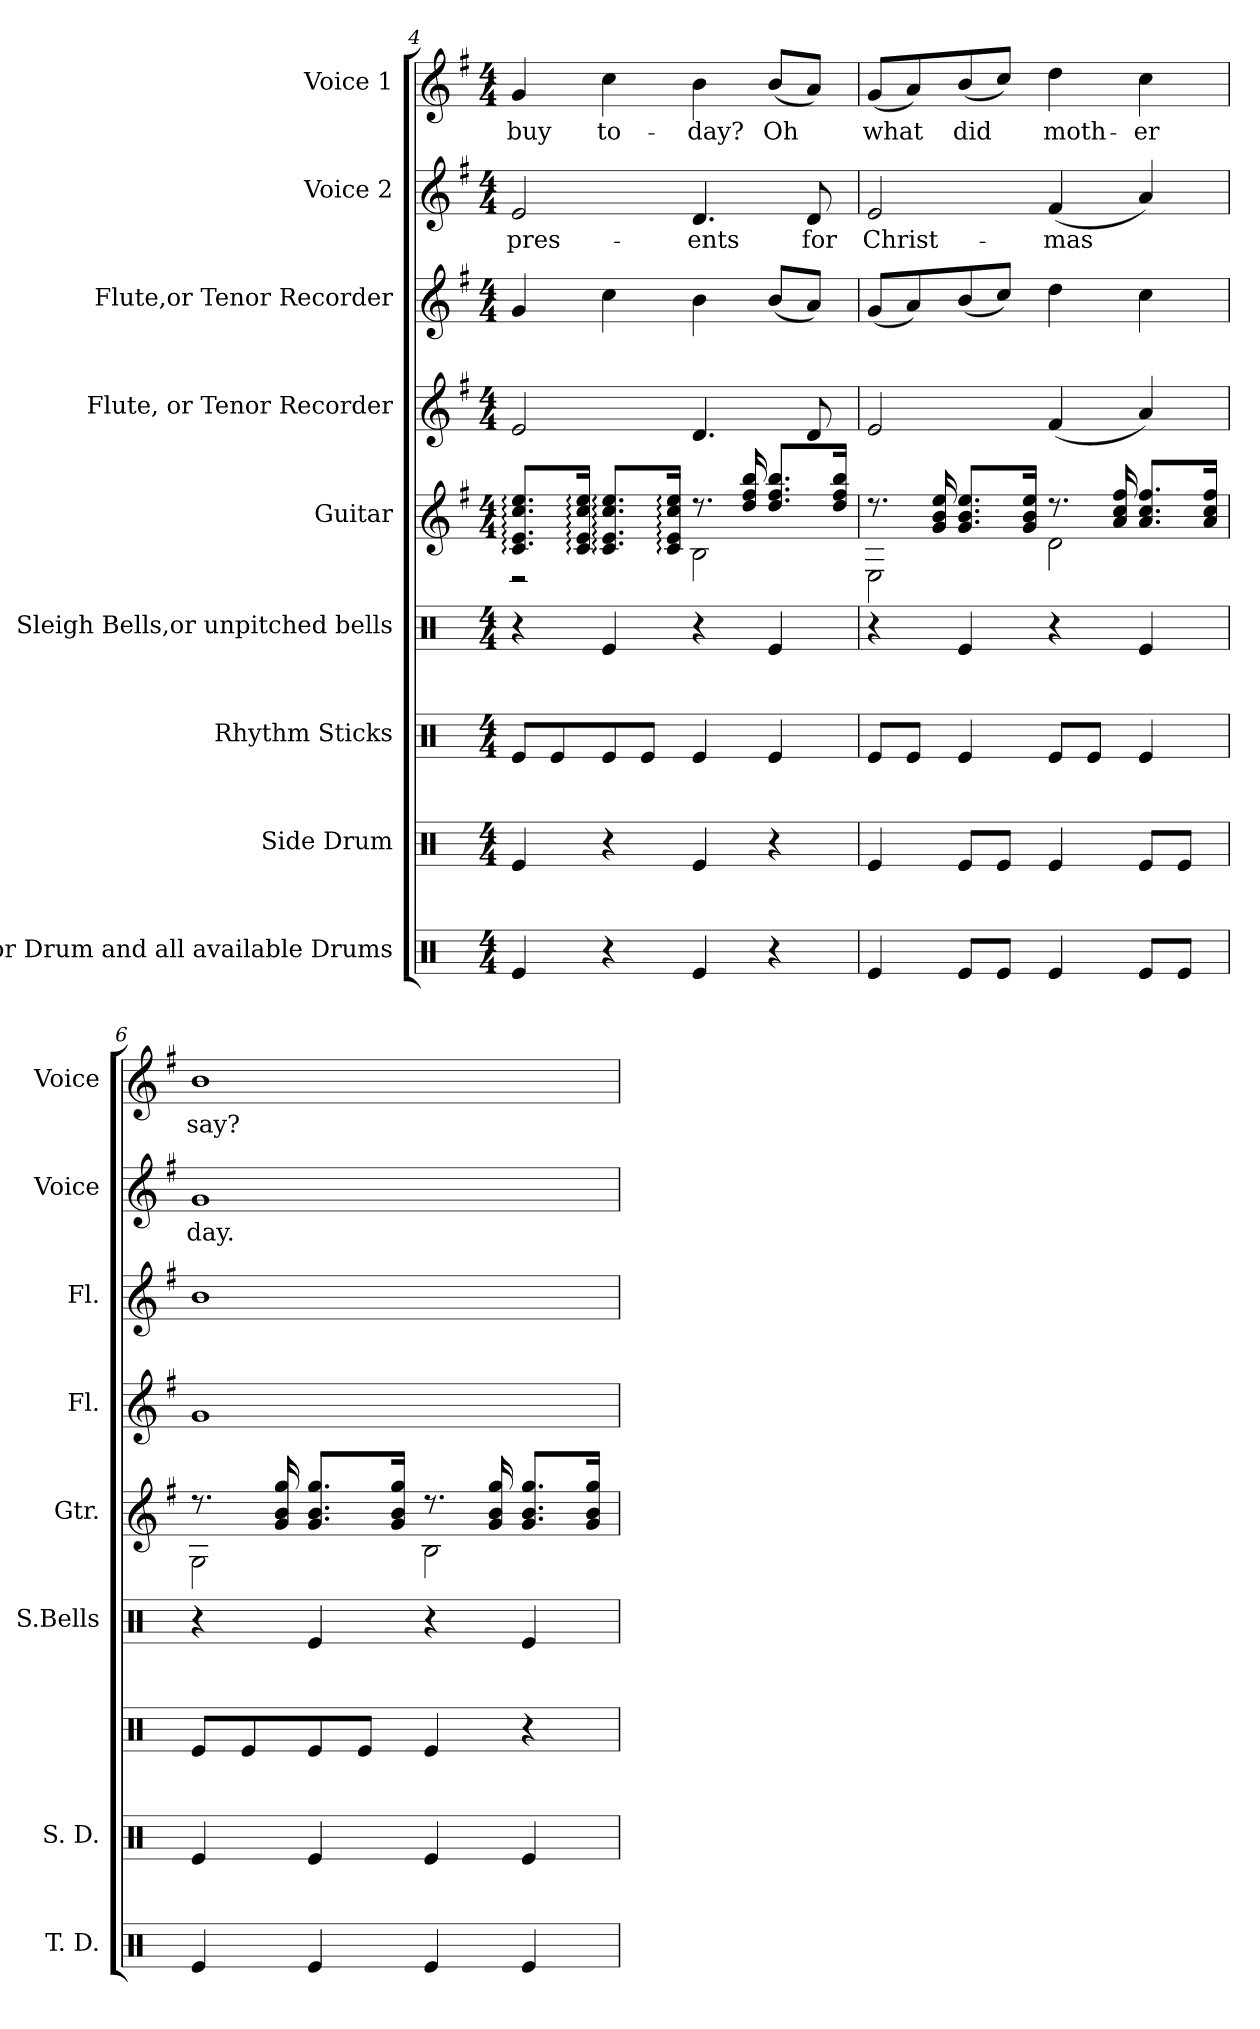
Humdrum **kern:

**kern	**kern	**kern	**kern	**kern	**kern	**kern	**kern	**text	**kern	**text
*part9	*part8	*part7	*part6	*part5	*part4	*part3	*part2	*part2	*part1	*part1
*staff9	*staff8	*staff7	*staff6	*staff5	*staff4	*staff3	*staff2	*staff2	*staff1	*staff1
*I"Tenor Drum and  all available Drums	*I"Side Drum	*I"Rhythm Sticks	*I"Sleigh Bells,or unpitched bells	*I"Guitar	*I"Flute, or Tenor Recorder	*I"Flute,or Tenor Recorder	*I"Voice 2	*	*I"Voice 1	*
*I'T. D.	*I'S. D.	*	*I'S.Bells	*I'Gtr.	*I'Fl.	*I'Fl.	*I'Voice	*	*I'Voice	*
!!LO:LB:g=z
*clefX	*clefX	*clefX	*clefX	*clefG2	*clefG2	*clefG2	*clefG2	*	*clefG2	*
*	*	*	*	*ITrd7c12	*	*	*	*	*	*
*k[]	*k[]	*k[]	*k[]	*k[f#]	*k[f#]	*k[f#]	*k[f#]	*	*k[f#]	*
*C:	*C:	*C:	*C:	*G:	*G:	*G:	*G:	*	*G:	*
*M4/4	*M4/4	*M4/4	*M4/4	*M4/4	*M4/4	*M4/4	*M4/4	*	*M4/4	*
=4	=4	=4	=4	=4	=4	=4	=4	=4	=4	=4
*	*	*	*	*^	*	*	*	*	*	*
!	!	!	!	!	!	!	!	!	!LO:LY:b:color=#000000	!	!
!	!	!	!	!	!	!	!	!	!	!	!LO:LY:b:color=#000000
4Rei/	4Rei/	8Rei/L	4r	8.Ci/: 8.Ei: 8.ci: 8.ei:L	2r	2ei/	4gi/	2ei/	pres-	4gi/	buy
.	.	8Rei/	.	.	.	.	.	.	.	.	.
.	.	.	.	16Ci/: 16Ei: 16ci: 16ei:Jk	.	.	.	.	.	.	.
!	!	!	!	!	!	!	!	!	!	!	!LO:LY:b:color=#000000
4r	4r	8Rei/	4Rei/	8.Ci/: 8.Ei: 8.ci: 8.ei:L	.	.	4cci\	.	.	4cci\	to-
.	.	8Rei/J	.	.	.	.	.	.	.	.	.
.	.	.	.	16Ci/: 16Ei: 16ci: 16ei:Jk	.	.	.	.	.	.	.
!	!	!	!	!	!	!	!	!	!LO:LY:b:color=#000000	!	!
!	!	!	!	!	!	!	!	!	!	!	!LO:LY:b:color=#000000
4Rei/	4Rei/	4Rei/	4r	8.r	2BBi\	4.di/	4bi\	4.di/	-ents	4bi\	-day?
.	.	.	.	16di/ 16f#i 16bi	.	.	.	.	.	.	.
!	!	!	!	!	!	!	!	!	!	!	!LO:LY:b:color=#000000
4r	4r	4Rei/	4Rei/	8.di/ 8.f#i 8.biL	.	.	(8bi/L	.	.	(8bi/L	Oh
!	!	!	!	!	!	!	!	!	!LO:LY:b:color=#000000	!	!
.	.	.	.	.	.	8di/	8ai/J)	8di/	for	8ai/J)	.
.	.	.	.	16di/ 16f#i 16biJk	.	.	.	.	.	.	.
=5	=5	=5	=5	=5	=5	=5	=5	=5	=5	=5	=5
!	!	!	!	!	!	!	!	!	!LO:LY:b:color=#000000	!	!
!	!	!	!	!	!	!	!	!	!	!	!LO:LY:b:color=#000000
4Rei/	4Rei/	8Rei/L	4r	8.r	2EEi\	2ei/	(8gi/L	2ei/	Christ-	(8gi/L	what
.	.	8Rei/J	.	.	.	.	8ai/)	.	.	8ai/)	.
.	.	.	.	16Gi/ 16Bi 16ei	.	.	.	.	.	.	.
!	!	!	!	!	!	!	!	!	!	!	!LO:LY:b:color=#000000
8Rei/L	8Rei/L	4Rei/	4Rei/	8.Gi/ 8.Bi 8.eiL	.	.	(8bi/	.	.	(8bi/	did
8Rei/J	8Rei/J	.	.	.	.	.	8cci/J)	.	.	8cci/J)	.
.	.	.	.	16Gi/ 16Bi 16eiJk	.	.	.	.	.	.	.
!	!	!	!	!	!	!	!	!	!LO:LY:b:color=#000000	!	!
!	!	!	!	!	!	!	!	!	!	!	!LO:LY:b:color=#000000
4Rei/	4Rei/	8Rei/L	4r	8.r	2Di\	(4f#i/	4ddi\	(4f#i/	-mas	4ddi\	moth-
.	.	8Rei/J	.	.	.	.	.	.	.	.	.
.	.	.	.	16Ai/ 16ci 16f#i	.	.	.	.	.	.	.
!	!	!	!	!	!	!	!	!	!	!	!LO:LY:b:color=#000000
8Rei/L	8Rei/L	4Rei/	4Rei/	8.Ai/ 8.ci 8.f#iL	.	4ai/)	4cci\	4ai/)	.	4cci\	-er
8Rei/J	8Rei/J	.	.	.	.	.	.	.	.	.	.
.	.	.	.	16Ai/ 16ci 16f#iJk	.	.	.	.	.	.	.
=6	=6	=6	=6	=6	=6	=6	=6	=6	=6	=6	=6
!	!	!	!	!	!	!	!	!	!LO:LY:b:color=#000000	!	!
!	!	!	!	!	!	!	!	!	!	!	!LO:LY:b:color=#000000
4Rei/	4Rei/	8Rei/L	4r	8.r	2GGi\	1gi	1bi	1gi	day.	1bi	say?
.	.	8Rei/	.	.	.	.	.	.	.	.	.
.	.	.	.	16Gi/ 16Bi 16gi	.	.	.	.	.	.	.
4Rei/	4Rei/	8Rei/	4Rei/	8.Gi/ 8.Bi 8.giL	.	.	.	.	.	.	.
.	.	8Rei/J	.	.	.	.	.	.	.	.	.
.	.	.	.	16Gi/ 16Bi 16giJk	.	.	.	.	.	.	.
4Rei/	4Rei/	4Rei/	4r	8.r	2BBi\	.	.	.	.	.	.
.	.	.	.	16Gi/ 16Bi 16gi	.	.	.	.	.	.	.
4Rei/	4Rei/	4r	4Rei/	8.Gi/ 8.Bi 8.giL	.	.	.	.	.	.	.
.	.	.	.	16Gi/ 16Bi 16giJk	.	.	.	.	.	.	.
*	*	*	*	*v	*v	*	*	*	*	*	*
=	=	=	=	=	=	=	=	=	=	=
*-	*-	*-	*-	*-	*-	*-	*-	*-	*-	*-
